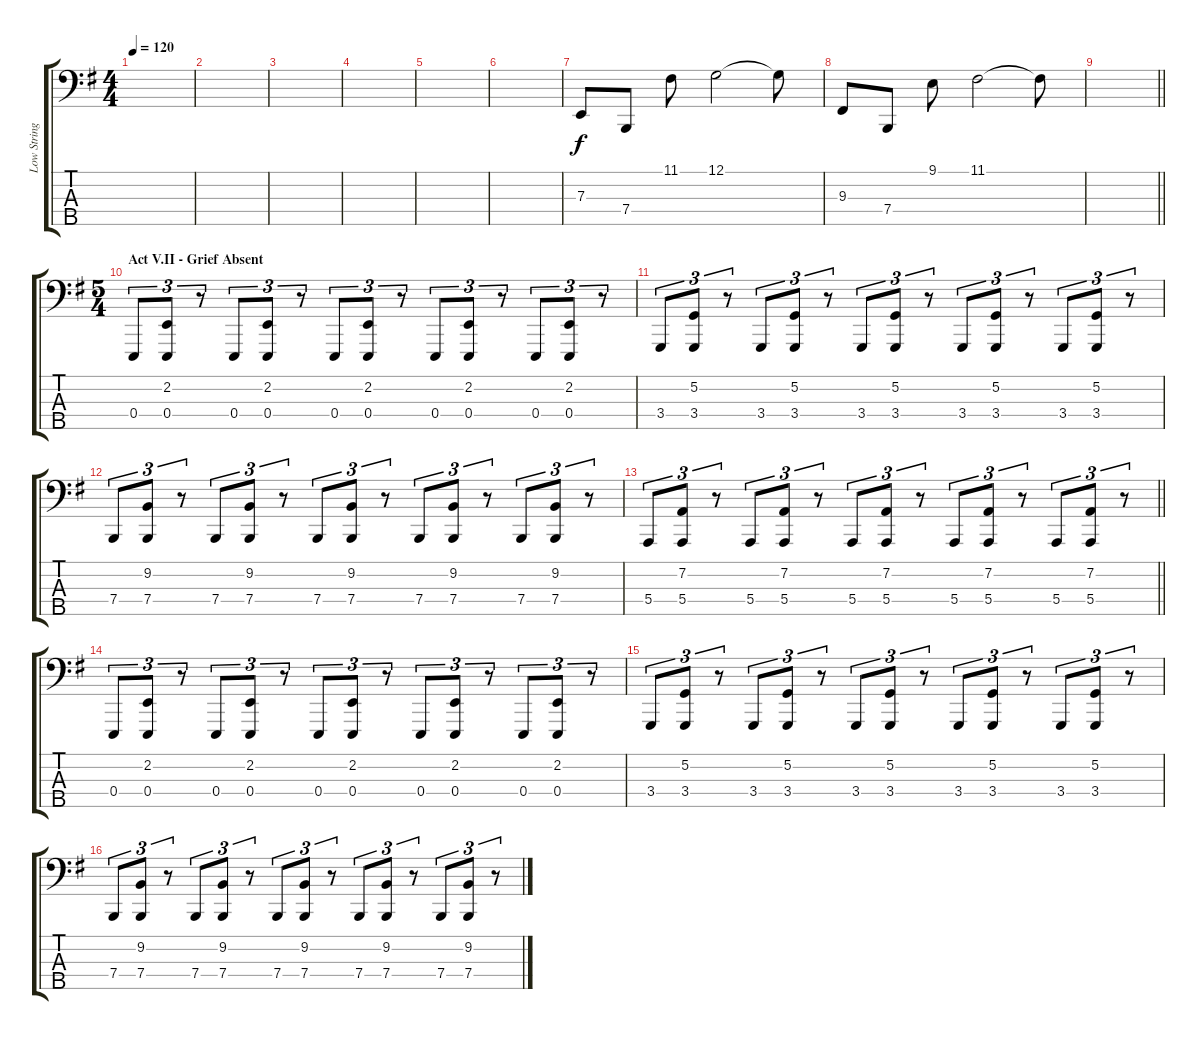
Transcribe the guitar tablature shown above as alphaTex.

\track ("Low Strings Standard" "Low String") {instrument stringensemble1}
\staff {score tabs}
\tuning (G2 D2 A1 E1 B0) {hide}
\ts (4 4)
\tempo 120
\clef f4
\ks eminor
|
|
|
|
|
|
7.3.8 7.4.8 11.1.8 12.1.2 12.1{t}.8 |
9.3.8 7.4.8 9.1.8 11.1.2 11.1{t}.8 |
\barLineRight lightlight
|
\ts (5 4)
\section ("" "Act V.II - Grief Absent")
0.4.8{tu (3 2) volume 16} (2.2 0.4).8{tu (3 2)} r.8{tu (3 2)} 0.4.8{tu (3 2)} (2.2 0.4).8{tu (3 2)} r.8{tu (3 2)} 0.4.8{tu (3 2)} (2.2 0.4).8{tu (3 2)} r.8{tu (3 2)} 0.4.8{tu (3 2)} (2.2 0.4).8{tu (3 2)} r.8{tu (3 2)} 0.4.8{tu (3 2)} (2.2 0.4).8{tu (3 2)} r.8{tu (3 2)} |
3.4.8{tu (3 2)} (5.2 3.4).8{tu (3 2)} r.8{tu (3 2)} 3.4.8{tu (3 2)} (5.2 3.4).8{tu (3 2)} r.8{tu (3 2)} 3.4.8{tu (3 2)} (5.2 3.4).8{tu (3 2)} r.8{tu (3 2)} 3.4.8{tu (3 2)} (5.2 3.4).8{tu (3 2)} r.8{tu (3 2)} 3.4.8{tu (3 2)} (5.2 3.4).8{tu (3 2)} r.8{tu (3 2)} |
7.4.8{tu (3 2)} (9.2 7.4).8{tu (3 2)} r.8{tu (3 2)} 7.4.8{tu (3 2)} (9.2 7.4).8{tu (3 2)} r.8{tu (3 2)} 7.4.8{tu (3 2)} (9.2 7.4).8{tu (3 2)} r.8{tu (3 2)} 7.4.8{tu (3 2)} (9.2 7.4).8{tu (3 2)} r.8{tu (3 2)} 7.4.8{tu (3 2)} (9.2 7.4).8{tu (3 2)} r.8{tu (3 2)} |
\barLineRight lightlight
5.4.8{tu (3 2)} (7.2 5.4).8{tu (3 2)} r.8{tu (3 2)} 5.4.8{tu (3 2)} (7.2 5.4).8{tu (3 2)} r.8{tu (3 2)} 5.4.8{tu (3 2)} (7.2 5.4).8{tu (3 2)} r.8{tu (3 2)} 5.4.8{tu (3 2)} (7.2 5.4).8{tu (3 2)} r.8{tu (3 2)} 5.4.8{tu (3 2)} (7.2 5.4).8{tu (3 2)} r.8{tu (3 2)} |
0.4.8{tu (3 2)} (2.2 0.4).8{tu (3 2)} r.8{tu (3 2)} 0.4.8{tu (3 2)} (2.2 0.4).8{tu (3 2)} r.8{tu (3 2)} 0.4.8{tu (3 2)} (2.2 0.4).8{tu (3 2)} r.8{tu (3 2)} 0.4.8{tu (3 2)} (2.2 0.4).8{tu (3 2)} r.8{tu (3 2)} 0.4.8{tu (3 2)} (2.2 0.4).8{tu (3 2)} r.8{tu (3 2)} |
3.4.8{tu (3 2)} (5.2 3.4).8{tu (3 2)} r.8{tu (3 2)} 3.4.8{tu (3 2)} (5.2 3.4).8{tu (3 2)} r.8{tu (3 2)} 3.4.8{tu (3 2)} (5.2 3.4).8{tu (3 2)} r.8{tu (3 2)} 3.4.8{tu (3 2)} (5.2 3.4).8{tu (3 2)} r.8{tu (3 2)} 3.4.8{tu (3 2)} (5.2 3.4).8{tu (3 2)} r.8{tu (3 2)} |
7.4.8{tu (3 2)} (9.2 7.4).8{tu (3 2)} r.8{tu (3 2)} 7.4.8{tu (3 2)} (9.2 7.4).8{tu (3 2)} r.8{tu (3 2)} 7.4.8{tu (3 2)} (9.2 7.4).8{tu (3 2)} r.8{tu (3 2)} 7.4.8{tu (3 2)} (9.2 7.4).8{tu (3 2)} r.8{tu (3 2)} 7.4.8{tu (3 2)} (9.2 7.4).8{tu (3 2)} r.8{tu (3 2)}
